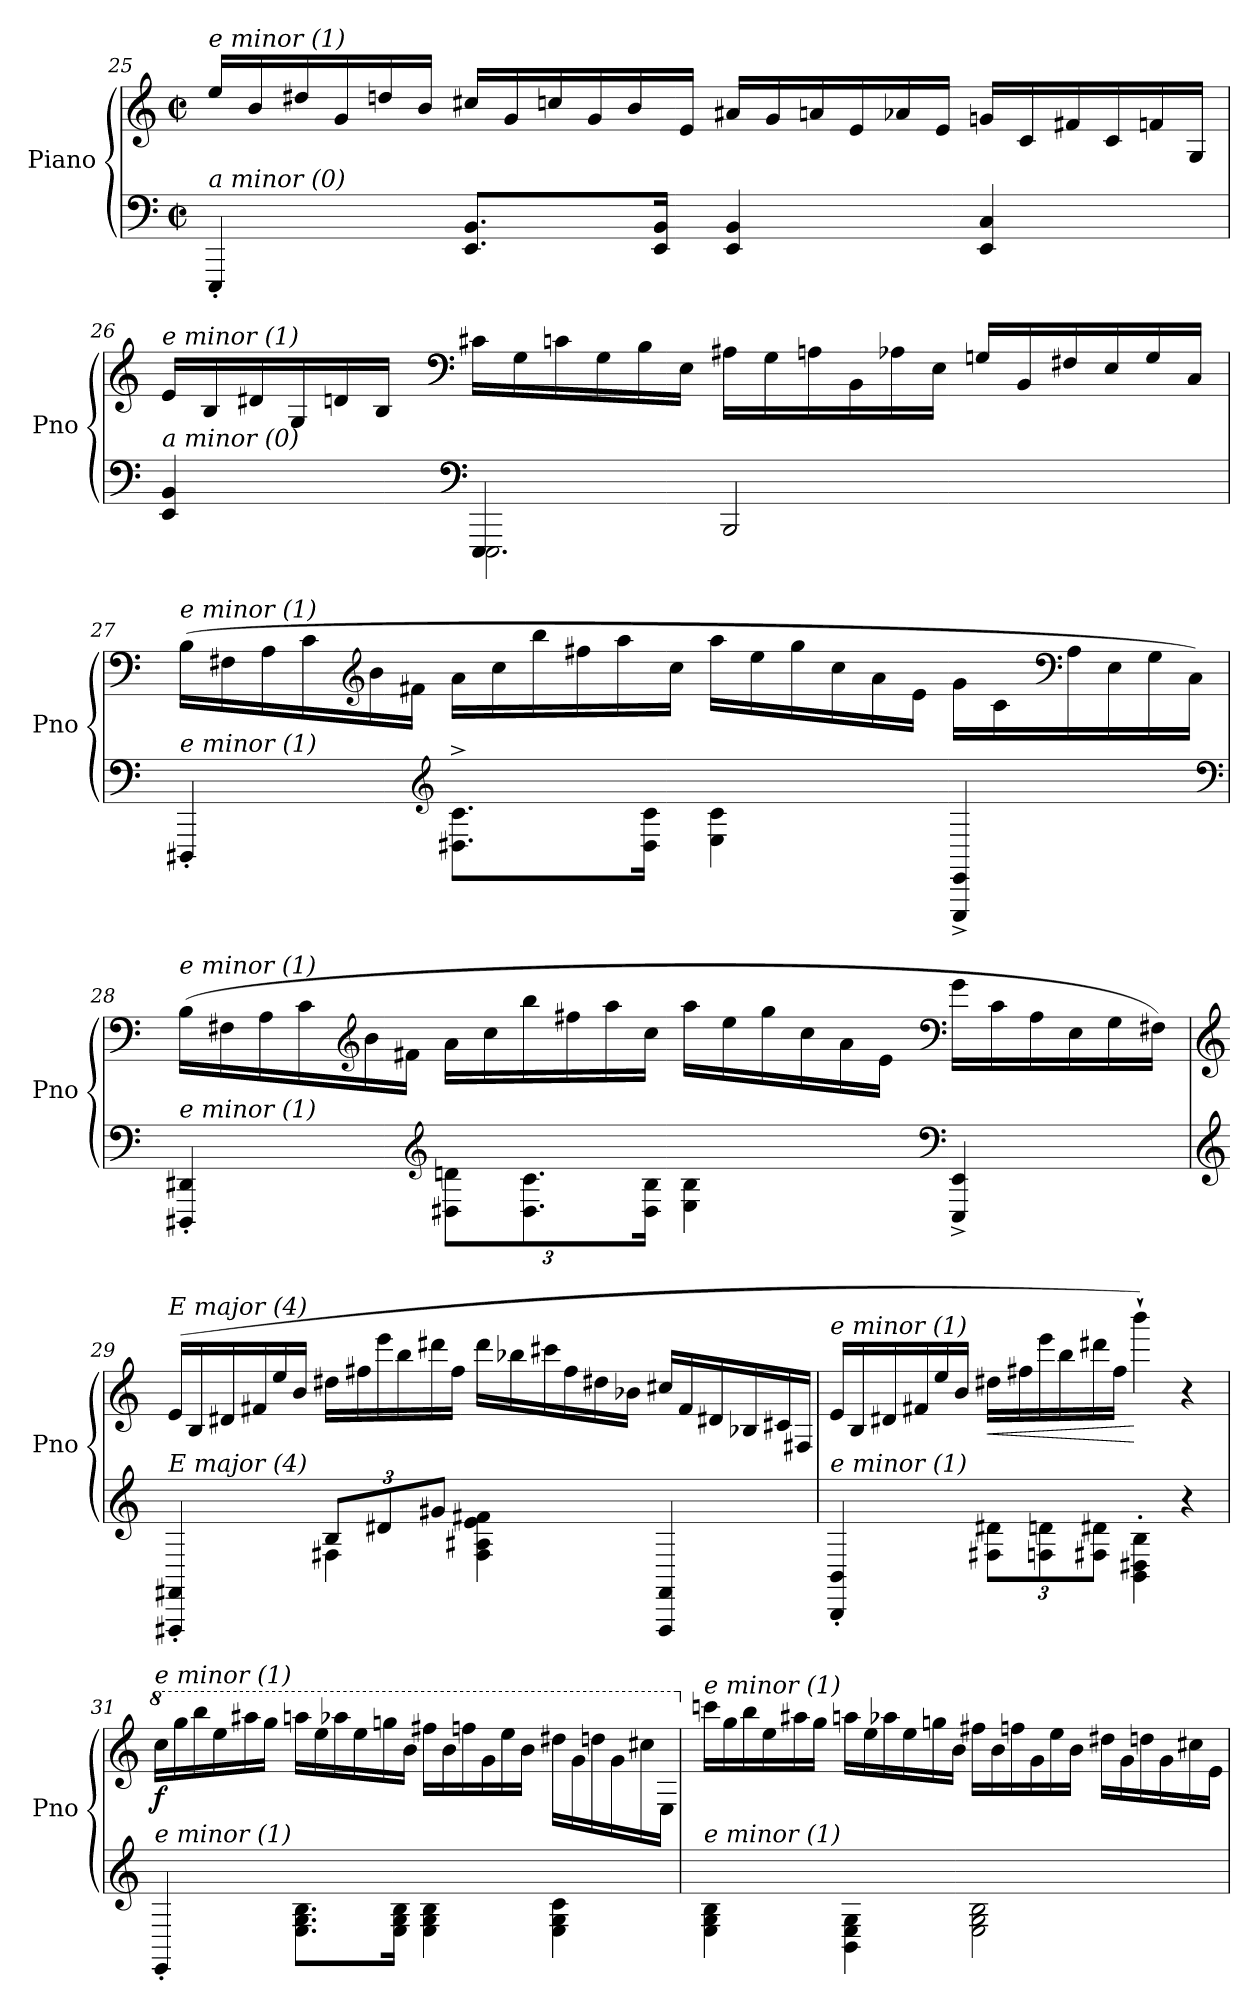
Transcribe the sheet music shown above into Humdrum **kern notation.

**kern	**kern	**dynam
*part1	*part1	*part1
*staff2	*staff1	*staff1/2
*I"Piano	*	*
*I'Pno	*	*
!!LO:PB:g=z
*clefF4	*clefG2	*
*k[]	*k[]	*
*M4/4	*M4/4	*
*met(c|)	*met(c|)	*
*	*Xtuplet	*
=25	=25	=25
!	!LO:TX:i:t=e minor (1)	!
!LO:TX:i:t=a minor (0)	!	!
!	!	!LO:DY:b
4EEE'/	24ee/LL	other-dynamics
.	24b/	.
.	24dd#X/	.
.	24g/	.
.	24ddn/	.
.	24b/JJ	.
8.EE/ 8.BB/L	24cc#X/LL	.
.	24g/	.
.	24ccn/	.
.	24g/	.
.	24b/	.
16EE/ 16BB/Jk	.	.
.	24e/JJ	.
4EE/ 4BB/	24a#X/LL	.
.	24g/	.
.	24an/	.
.	24e/	.
.	24a-Xi/	.
.	24e/JJ	.
4EE/ 4C/	24gn/LL	.
.	24c/	.
.	24f#X/	.
.	24c/	.
.	24fn/	.
.	24G/JJ	.
!!LO:LB:g=z
=26	=26	=26
*^	*^	*
!	!	!LO:TX:i:t=e minor (1)	!	!
!LO:TX:i:t=a minor (0)	!	!	!	!
4EE/ 4BB/	4ryy	24e/LL	4ryy	.
.	.	24B/	.	.
.	.	24d#X/	.	.
.	.	24G/	.	.
.	.	24dn/	.	.
.	.	24B/JJ	.	.
*clefF4	*	*clefF4	*	*
4EEE/	2.EEE\	24c#X\LL	2.ryy	.
.	.	24G\	.	.
.	.	24cn\	.	.
.	.	24G\	.	.
.	.	24B\	.	.
.	.	24E\JJ	.	.
2BBB/	.	24A#X\LL	.	.
.	.	24G\	.	.
.	.	24An\	.	.
.	.	24BB\	.	.
.	.	24A-Xi\	.	.
.	.	24E\JJ	.	.
.	.	24Gn/LL	.	.
.	.	24BB/	.	.
.	.	24F#X/	.	.
.	.	24E/	.	.
.	.	24G/	.	.
.	.	24C/JJ	.	.
*v	*v	*	*	*
*	*v	*v	*
!!LO:LB:g=z
=27	=27	=27
!	!LO:TX:i:t=e minor (1)	!
!LO:TX:i:t=e minor (1)	!	!
4DDD#X'/	(24B\LL	.
.	24F#X\	.
.	24A\	.
.	24c\	.
*clefG2	*clefG2	*
.	24b\	.
.	24f#X\JJ	.
8.D#X\^ 8.c\^L	24a\LL	.
.	24cc\	.
.	24bb\	.
.	24ff#X\	.
.	24aa\	.
16D#\ 16c\Jk	.	.
.	24cc\JJ	.
4E\ 4c\	24aa\LL	.
.	24ee\	.
.	24gg\	.
.	24cc\	.
.	24a\	.
.	24e\JJ	.
4EEE/^ 4EE/^	24g\LL	.
.	24c\	.
*clefF4	*clefF4	*
.	24A\	.
.	24E\	.
.	24G\	.
.	24C\JJ)	.
!!LO:LB:g=z
=28	=28	=28
!	!LO:TX:i:t=e minor (1)	!
!LO:TX:i:t=e minor (1)	!	!
4DDD#X/' 4DD#X/'	(24B\LL	.
.	24F#X\	.
.	24A\	.
.	24c\	.
*clefG2	*clefG2	*
.	24b\	.
.	24f#X\JJ	.
*Xbrackettup	*	*
12D#X\ 12dn\L	24a\LL	.
.	24cc\	.
12.D#\ 12.c\	24bb\	.
.	24ff#X\	.
.	24aa\	.
24D#\ 24B\Jk	24cc\JJ	.
4E\ 4B\	24aa\LL	.
.	24ee\	.
.	24gg\	.
.	24cc\	.
.	24a\	.
.	24e\JJ	.
*clefF4	*clefF4	*
4EEE/^ 4EE/^	24g\LL	.
.	24c\	.
.	24A\	.
.	24E\	.
.	24G\	.
.	24F#X\JJ)	.
!!LO:LB:g=z
=29	=29	=29
*clefG2	*clefG2	*
*^	*^	*
!	!	!LO:TX:i:t=E major (4)	!	!
!LO:TX:i:t=E major (4)	!	!	!	!
4FFF#X/' 4FF#X/'	4ryy	(24e/LL	4ryy	.
.	.	24B/	.	.
.	.	24d#X/	.	.
.	.	24f#X/	.	.
.	.	24ee/	.	.
.	.	24b/JJ	.	.
12B/L	4F#X\	24dd#X\LL	4ryy	.
.	.	24ff#X\	.	.
12d#X/	.	24eee\	.	.
.	.	24bb\	.	.
12g#X/J	.	24ddd#X\	.	.
.	.	24ff#\JJ	.	.
4F#\ 4A#X\ 4e\ 4f#X\	2ryy	24ddd#\LL	2ryy	.
.	.	24bb-Xi\	.	.
.	.	24ccc#X\	.	.
.	.	24ff#\	.	.
.	.	24dd#X\	.	.
.	.	24b-Xi\JJ	.	.
4FFF#/ 4FF#/	.	24cc#X/LL	.	.
.	.	24f#/	.	.
.	.	24d#X/	.	.
.	.	24B-Xi/	.	.
.	.	24c#X/	.	.
.	.	24F#X/JJ	.	.
*v	*v	*	*	*
*	*v	*v	*
=30	=30	=30
!	!LO:TX:i:t=e minor (1)	!
!LO:TX:i:t=e minor (1)	!	!
4BBB/' 4BB/'	24e/LL	.
.	24B/	.
.	24d#X/	.
.	24f#X/	.
.	24ee/	.
.	24b/JJ	.
!	!	!LO:HP:b
12F#X\ 12d#X\L	24dd#X\LL	<
.	24ff#X\	.
12Fni\ 12dni\	24eee\	.
.	24bb\	.
12F#\ 12d#\J	24ddd#X\	.
.	24ff#\JJ	.
4BB\' 4D#X\' 4B\'	4bbb`\)	[
4r	4r	.
!!LO:LB:g=z
=31	=31	=31
*	*8va	*
!	!LO:TX:i:t=e minor (1)	!
!LO:TX:i:t=e minor (1)	!	!
!	!	!LO:DY:b
4EE'/	24ccc\LL	f
.	24ggg\	.
.	24bbb\	.
.	24eee\	.
.	24aaa#X\	.
.	24ggg\JJ	.
8.E\ 8.G\ 8.B\L	24aaan\LL	.
.	24eee\	.
.	24aaa-Xi\	.
.	24eee\	.
.	24gggn\	.
16E\ 16G\ 16B\Jk	.	.
.	24bb\JJ	.
4E\ 4G\ 4B\	24fff#X\LL	.
.	24bb\	.
.	24fffn\	.
.	24gg\	.
.	24eee\	.
.	24bb\JJ	.
4E\ 4G\ 4c\	24ddd#X\LL	.
.	24gg\	.
.	24dddn\	.
.	24gg\	.
.	24ccc#X\	.
.	24e\JJ	.
!!LO:PB:g=z
=32	=32	=32
*	*X8va	*
!	!LO:TX:i:t=e minor (1)	!
!LO:TX:i:t=e minor (1)	!	!
4E\ 4G\ 4B\	24cccn\LL	.
.	24gg\	.
.	24bb\	.
.	24ee\	.
.	24aa#X\	.
.	24gg\JJ	.
4BB\ 4E\ 4G\	24aan\LL	.
.	24ee\	.
.	24aa-Xi\	.
.	24ee\	.
.	24ggn\	.
.	24b\JJ	.
2E\ 2G\ 2B\	24ff#X\LL	.
.	24b\	.
.	24ffn\	.
.	24g\	.
.	24ee\	.
.	24b\JJ	.
.	24dd#X\LL	.
.	24g\	.
.	24ddn\	.
.	24g\	.
.	24cc#X\	.
.	24e\JJ	.
=	=	=
*-	*-	*-
